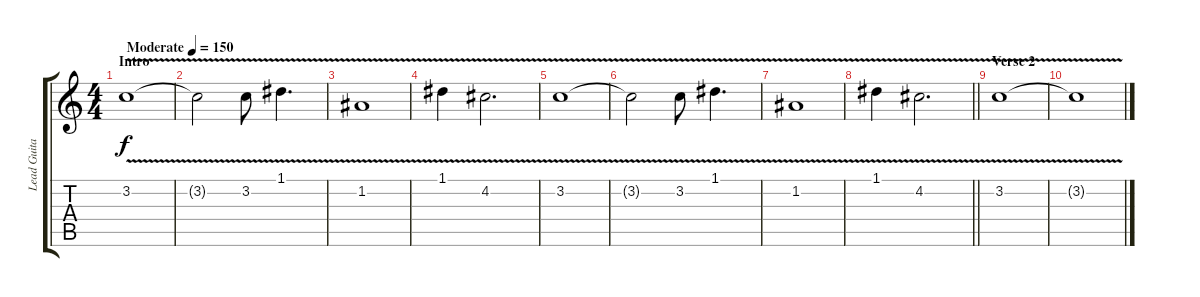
\track ("Lead Guitar" "Lead Guita") {instrument overdrivenguitar}
\staff {score tabs}
\tuning (D4 A3 F3 C3 G2 C2) {hide}
\ts (4 4)
\section ("" "Intro")
\tempo (150 "Moderate")
\clef g2
\ks c
3.2{v}.1{dy f instrument overdrivenguitar} |
3.2{v t}.2 3.2{v}.8 1.1{v}.4{d} |
1.2{v}.1 |
1.1{v}.4 4.2{v}.2{d} |
3.2{v}.1 |
3.2{v t}.2 3.2{v}.8 1.1{v}.4{d} |
1.2{v}.1 |
\barLineRight lightlight
1.1{v}.4 4.2{v}.2{d} |
\section ("" "Verse 2")
3.2{v}.1 |
3.2{v t}.1
